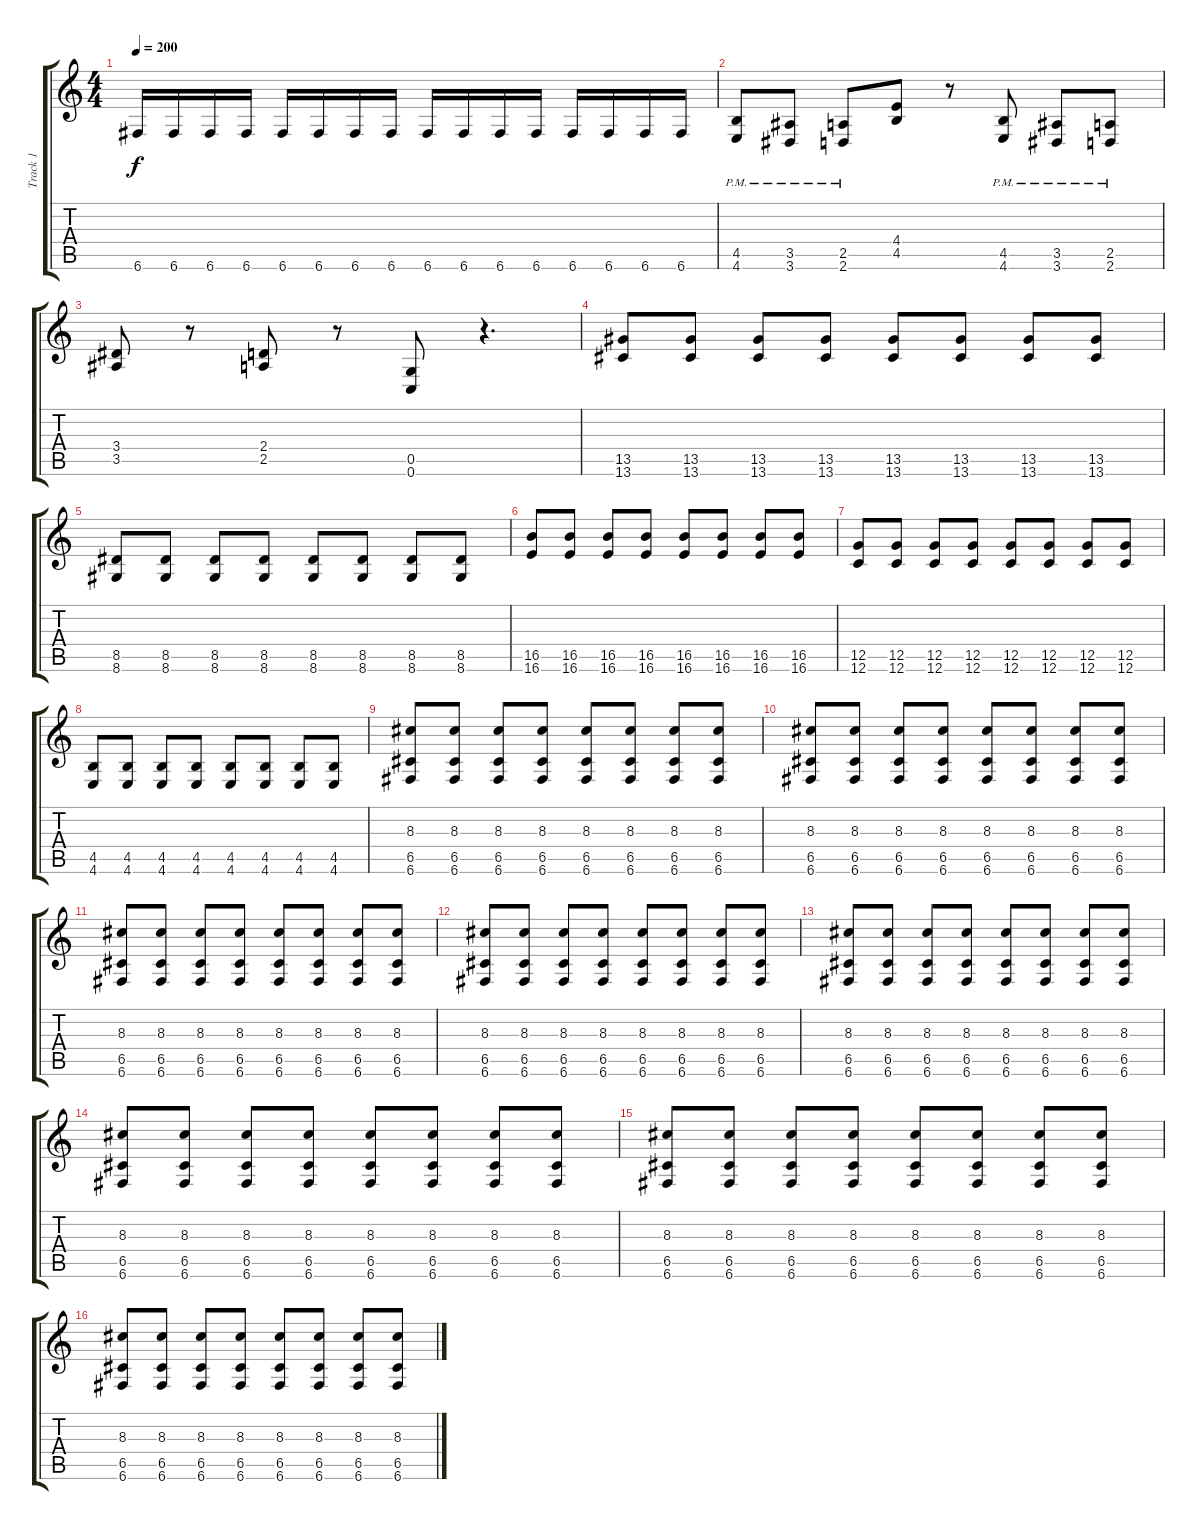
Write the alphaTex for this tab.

\track ("Track 1" "Track 1") {instrument acousticguitarsteel}
\staff {score tabs}
\tuning (D4 A3 F3 C3 G2 C2) {hide}
\ts (4 4)
\tempo 200
\clef g2
\ks c
6.6.16{dy f} 6.6.16 6.6.16 6.6.16 6.6.16 6.6.16 6.6.16 6.6.16 6.6.16 6.6.16 6.6.16 6.6.16 6.6.16 6.6.16 6.6.16 6.6.16 |
(4.5{pm} 4.6{pm}).8 (3.5{pm} 3.6{pm}).8 (2.5{pm} 2.6{pm}).8 (4.4 4.5).8 r.8 (4.5{pm} 4.6{pm}).8 (3.5{pm} 3.6{pm}).8 (2.5{pm} 2.6{pm}).8 |
(3.4 3.5).8 r.8 (2.4 2.5).8 r.8 (0.5 0.6).8 r.4{d} |
(13.5 13.6).8 (13.5 13.6).8 (13.5 13.6).8 (13.5 13.6).8 (13.5 13.6).8 (13.5 13.6).8 (13.5 13.6).8 (13.5 13.6).8 |
(8.5 8.6).8 (8.5 8.6).8 (8.5 8.6).8 (8.5 8.6).8 (8.5 8.6).8 (8.5 8.6).8 (8.5 8.6).8 (8.5 8.6).8 |
(16.5 16.6).8 (16.5 16.6).8 (16.5 16.6).8 (16.5 16.6).8 (16.5 16.6).8 (16.5 16.6).8 (16.5 16.6).8 (16.5 16.6).8 |
(12.5 12.6).8 (12.5 12.6).8 (12.5 12.6).8 (12.5 12.6).8 (12.5 12.6).8 (12.5 12.6).8 (12.5 12.6).8 (12.5 12.6).8 |
(4.5 4.6).8 (4.5 4.6).8 (4.5 4.6).8 (4.5 4.6).8 (4.5 4.6).8 (4.5 4.6).8 (4.5 4.6).8 (4.5 4.6).8 |
(8.3 6.5 6.6).8 (8.3 6.5 6.6).8 (8.3 6.5 6.6).8 (8.3 6.5 6.6).8 (8.3 6.5 6.6).8 (8.3 6.5 6.6).8 (8.3 6.5 6.6).8 (8.3 6.5 6.6).8 |
(8.3 6.5 6.6).8 (8.3 6.5 6.6).8 (8.3 6.5 6.6).8 (8.3 6.5 6.6).8 (8.3 6.5 6.6).8 (8.3 6.5 6.6).8 (8.3 6.5 6.6).8 (8.3 6.5 6.6).8 |
(8.3 6.5 6.6).8 (8.3 6.5 6.6).8 (8.3 6.5 6.6).8 (8.3 6.5 6.6).8 (8.3 6.5 6.6).8 (8.3 6.5 6.6).8 (8.3 6.5 6.6).8 (8.3 6.5 6.6).8 |
(8.3 6.5 6.6).8 (8.3 6.5 6.6).8 (8.3 6.5 6.6).8 (8.3 6.5 6.6).8 (8.3 6.5 6.6).8 (8.3 6.5 6.6).8 (8.3 6.5 6.6).8 (8.3 6.5 6.6).8 |
(8.3 6.5 6.6).8 (8.3 6.5 6.6).8 (8.3 6.5 6.6).8 (8.3 6.5 6.6).8 (8.3 6.5 6.6).8 (8.3 6.5 6.6).8 (8.3 6.5 6.6).8 (8.3 6.5 6.6).8 |
(8.3 6.5 6.6).8 (8.3 6.5 6.6).8 (8.3 6.5 6.6).8 (8.3 6.5 6.6).8 (8.3 6.5 6.6).8 (8.3 6.5 6.6).8 (8.3 6.5 6.6).8 (8.3 6.5 6.6).8 |
(8.3 6.5 6.6).8 (8.3 6.5 6.6).8 (8.3 6.5 6.6).8 (8.3 6.5 6.6).8 (8.3 6.5 6.6).8 (8.3 6.5 6.6).8 (8.3 6.5 6.6).8 (8.3 6.5 6.6).8 |
(8.3 6.5 6.6).8 (8.3 6.5 6.6).8 (8.3 6.5 6.6).8 (8.3 6.5 6.6).8 (8.3 6.5 6.6).8 (8.3 6.5 6.6).8 (8.3 6.5 6.6).8 (8.3 6.5 6.6).8
